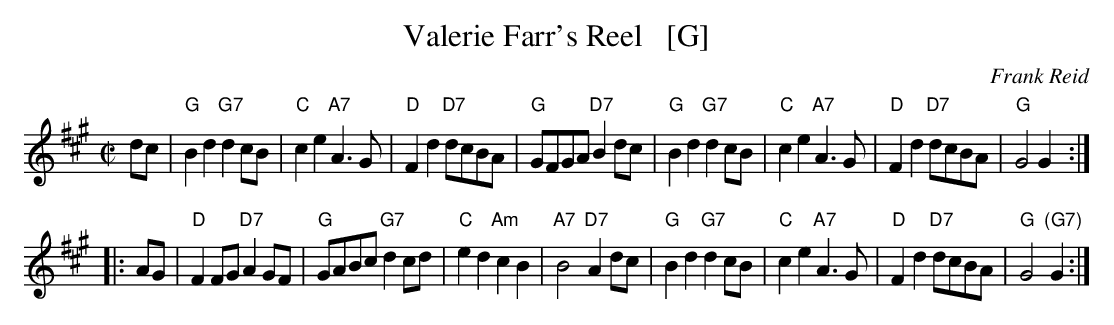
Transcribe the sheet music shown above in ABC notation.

X:1
T: Valerie Farr's Reel   [G]
C: Frank Reid
L: 1/8
M: C|
K: A
dc \
| "G"B2d2"G7"d2 cB | "C"c2e2 "A7"A3G  | "D"F2d2 "D7"dcBA | "G"GFGA "D7"B2dc \
| "G"B2d2"G7"d2 cB | "C"c2e2 "A7"A3G  | "D"F2d2 "D7"dcBA | "G"G4       G2  :|
|: AG \
| "D"F2FG "D7"A2GF | "G"GABc "G7"d2cd | "C"e2d2 "Am"c2B2 | "A7"B4   "D7"A2dc \
| "G"B2d2"G7"d2 cB | "C"c2e2 "A7"A3G  | "D"F2d2 "D7"dcBA |  "G"G4 "(G7)"G2  :|
